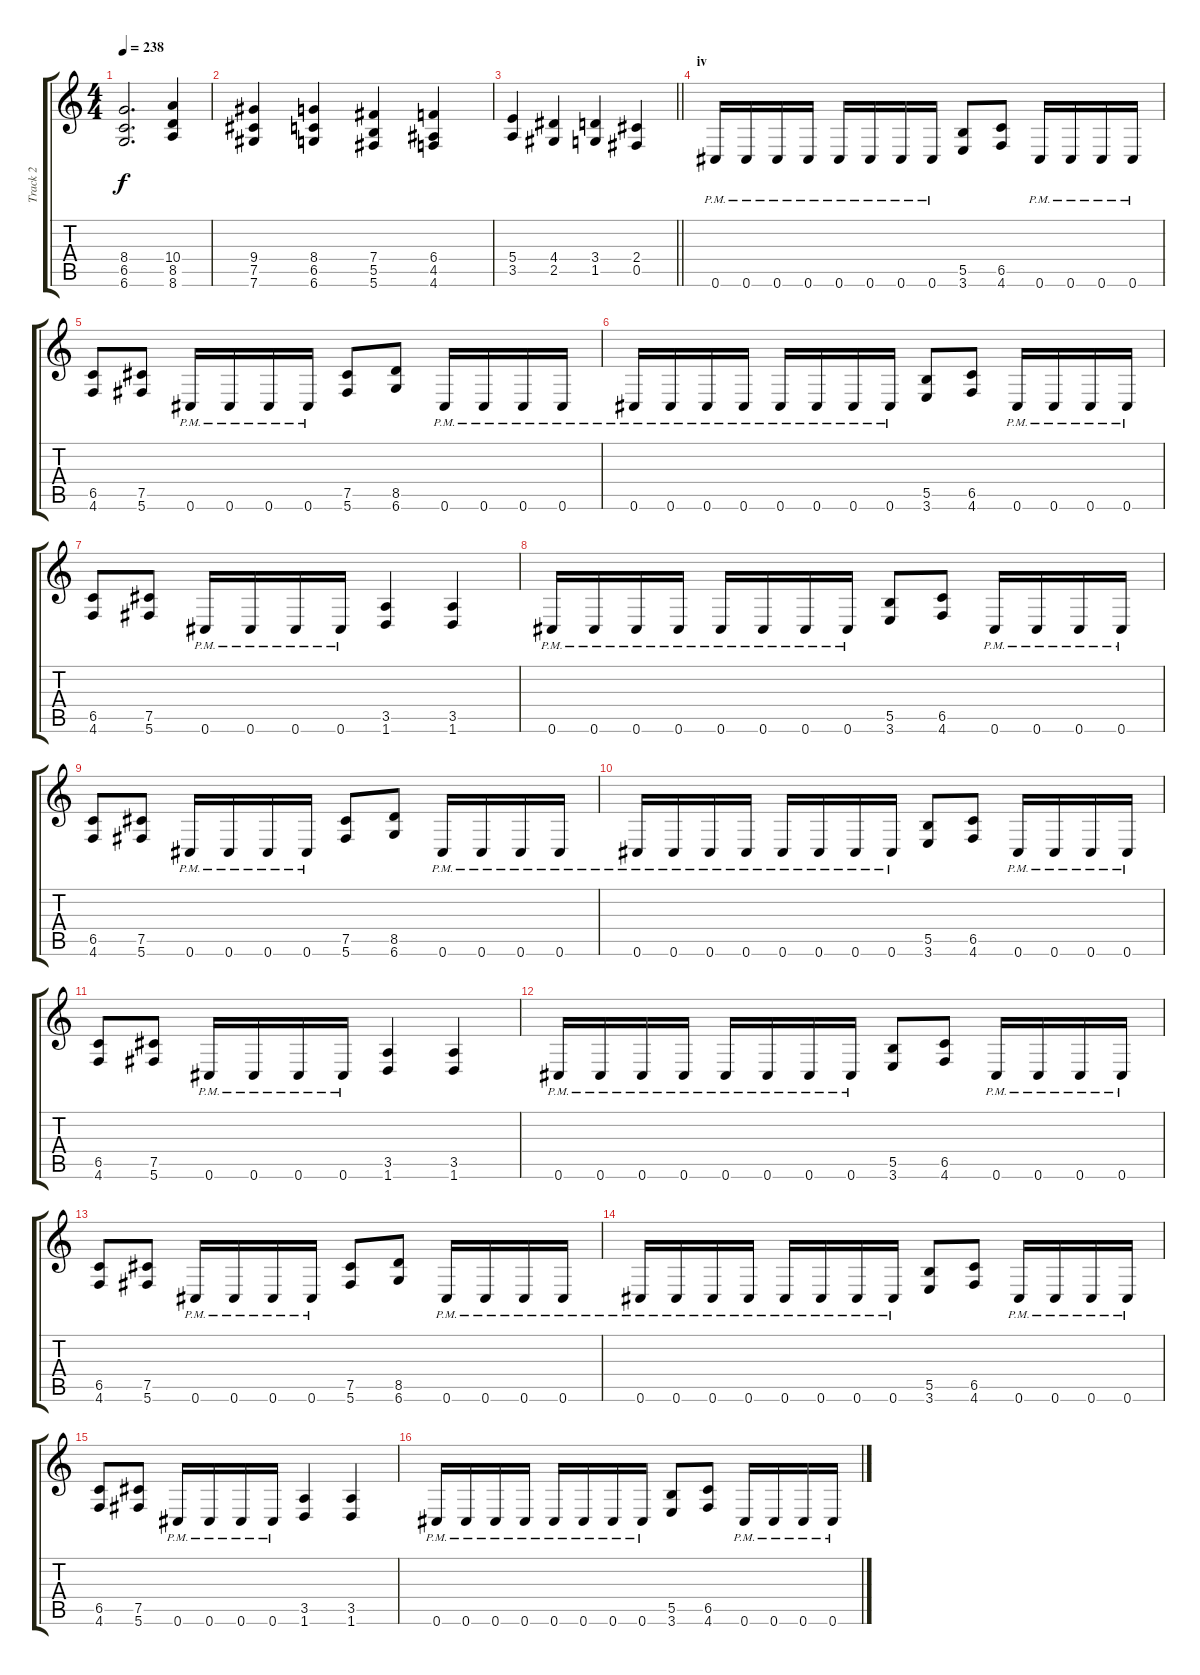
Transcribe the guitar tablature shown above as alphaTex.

\track ("Track 2" "Track 2") {instrument distortionguitar}
\staff {score tabs}
\tuning (Db4 Ab3 E3 B2 Gb2 Db2) {hide}
\ts (4 4)
\tempo 238
\clef g2
\ks c
(8.4{t} 6.5{t} 6.6{t}).2{d dy f} (10.4 8.5 8.6).4 |
(9.4 7.5 7.6).4 (8.4 6.5 6.6).4 (7.4 5.5 5.6).4 (6.4 4.5 4.6).4 |
\barLineRight lightlight
(5.4 3.5).4 (4.4 2.5).4 (3.4 1.5).4 (2.4 0.5).4 |
\section ("" "iv")
0.6{pm}.16 0.6{pm}.16 0.6{pm}.16 0.6{pm}.16 0.6{pm}.16 0.6{pm}.16 0.6{pm}.16 0.6{pm}.16 (5.5 3.6).8 (6.5 4.6).8 0.6{pm}.16 0.6{pm}.16 0.6{pm}.16 0.6{pm}.16 |
(6.5 4.6).8 (7.5 5.6).8 0.6{pm}.16 0.6{pm}.16 0.6{pm}.16 0.6{pm}.16 (7.5 5.6).8 (8.5 6.6).8 0.6{pm}.16 0.6{pm}.16 0.6{pm}.16 0.6{pm}.16 |
0.6{pm}.16 0.6{pm}.16 0.6{pm}.16 0.6{pm}.16 0.6{pm}.16 0.6{pm}.16 0.6{pm}.16 0.6{pm}.16 (5.5 3.6).8 (6.5 4.6).8 0.6{pm}.16 0.6{pm}.16 0.6{pm}.16 0.6{pm}.16 |
(6.5 4.6).8 (7.5 5.6).8 0.6{pm}.16 0.6{pm}.16 0.6{pm}.16 0.6{pm}.16 (3.5 1.6).4 (3.5 1.6).4 |
0.6{pm}.16 0.6{pm}.16 0.6{pm}.16 0.6{pm}.16 0.6{pm}.16 0.6{pm}.16 0.6{pm}.16 0.6{pm}.16 (5.5 3.6).8 (6.5 4.6).8 0.6{pm}.16 0.6{pm}.16 0.6{pm}.16 0.6{pm}.16 |
(6.5 4.6).8 (7.5 5.6).8 0.6{pm}.16 0.6{pm}.16 0.6{pm}.16 0.6{pm}.16 (7.5 5.6).8 (8.5 6.6).8 0.6{pm}.16 0.6{pm}.16 0.6{pm}.16 0.6{pm}.16 |
0.6{pm}.16 0.6{pm}.16 0.6{pm}.16 0.6{pm}.16 0.6{pm}.16 0.6{pm}.16 0.6{pm}.16 0.6{pm}.16 (5.5 3.6).8 (6.5 4.6).8 0.6{pm}.16 0.6{pm}.16 0.6{pm}.16 0.6{pm}.16 |
(6.5 4.6).8 (7.5 5.6).8 0.6{pm}.16 0.6{pm}.16 0.6{pm}.16 0.6{pm}.16 (3.5 1.6).4 (3.5 1.6).4 |
0.6{pm}.16 0.6{pm}.16 0.6{pm}.16 0.6{pm}.16 0.6{pm}.16 0.6{pm}.16 0.6{pm}.16 0.6{pm}.16 (5.5 3.6).8 (6.5 4.6).8 0.6{pm}.16 0.6{pm}.16 0.6{pm}.16 0.6{pm}.16 |
(6.5 4.6).8 (7.5 5.6).8 0.6{pm}.16 0.6{pm}.16 0.6{pm}.16 0.6{pm}.16 (7.5 5.6).8 (8.5 6.6).8 0.6{pm}.16 0.6{pm}.16 0.6{pm}.16 0.6{pm}.16 |
0.6{pm}.16 0.6{pm}.16 0.6{pm}.16 0.6{pm}.16 0.6{pm}.16 0.6{pm}.16 0.6{pm}.16 0.6{pm}.16 (5.5 3.6).8 (6.5 4.6).8 0.6{pm}.16 0.6{pm}.16 0.6{pm}.16 0.6{pm}.16 |
(6.5 4.6).8 (7.5 5.6).8 0.6{pm}.16 0.6{pm}.16 0.6{pm}.16 0.6{pm}.16 (3.5 1.6).4 (3.5 1.6).4 |
0.6{pm}.16 0.6{pm}.16 0.6{pm}.16 0.6{pm}.16 0.6{pm}.16 0.6{pm}.16 0.6{pm}.16 0.6{pm}.16 (5.5 3.6).8 (6.5 4.6).8 0.6{pm}.16 0.6{pm}.16 0.6{pm}.16 0.6{pm}.16
